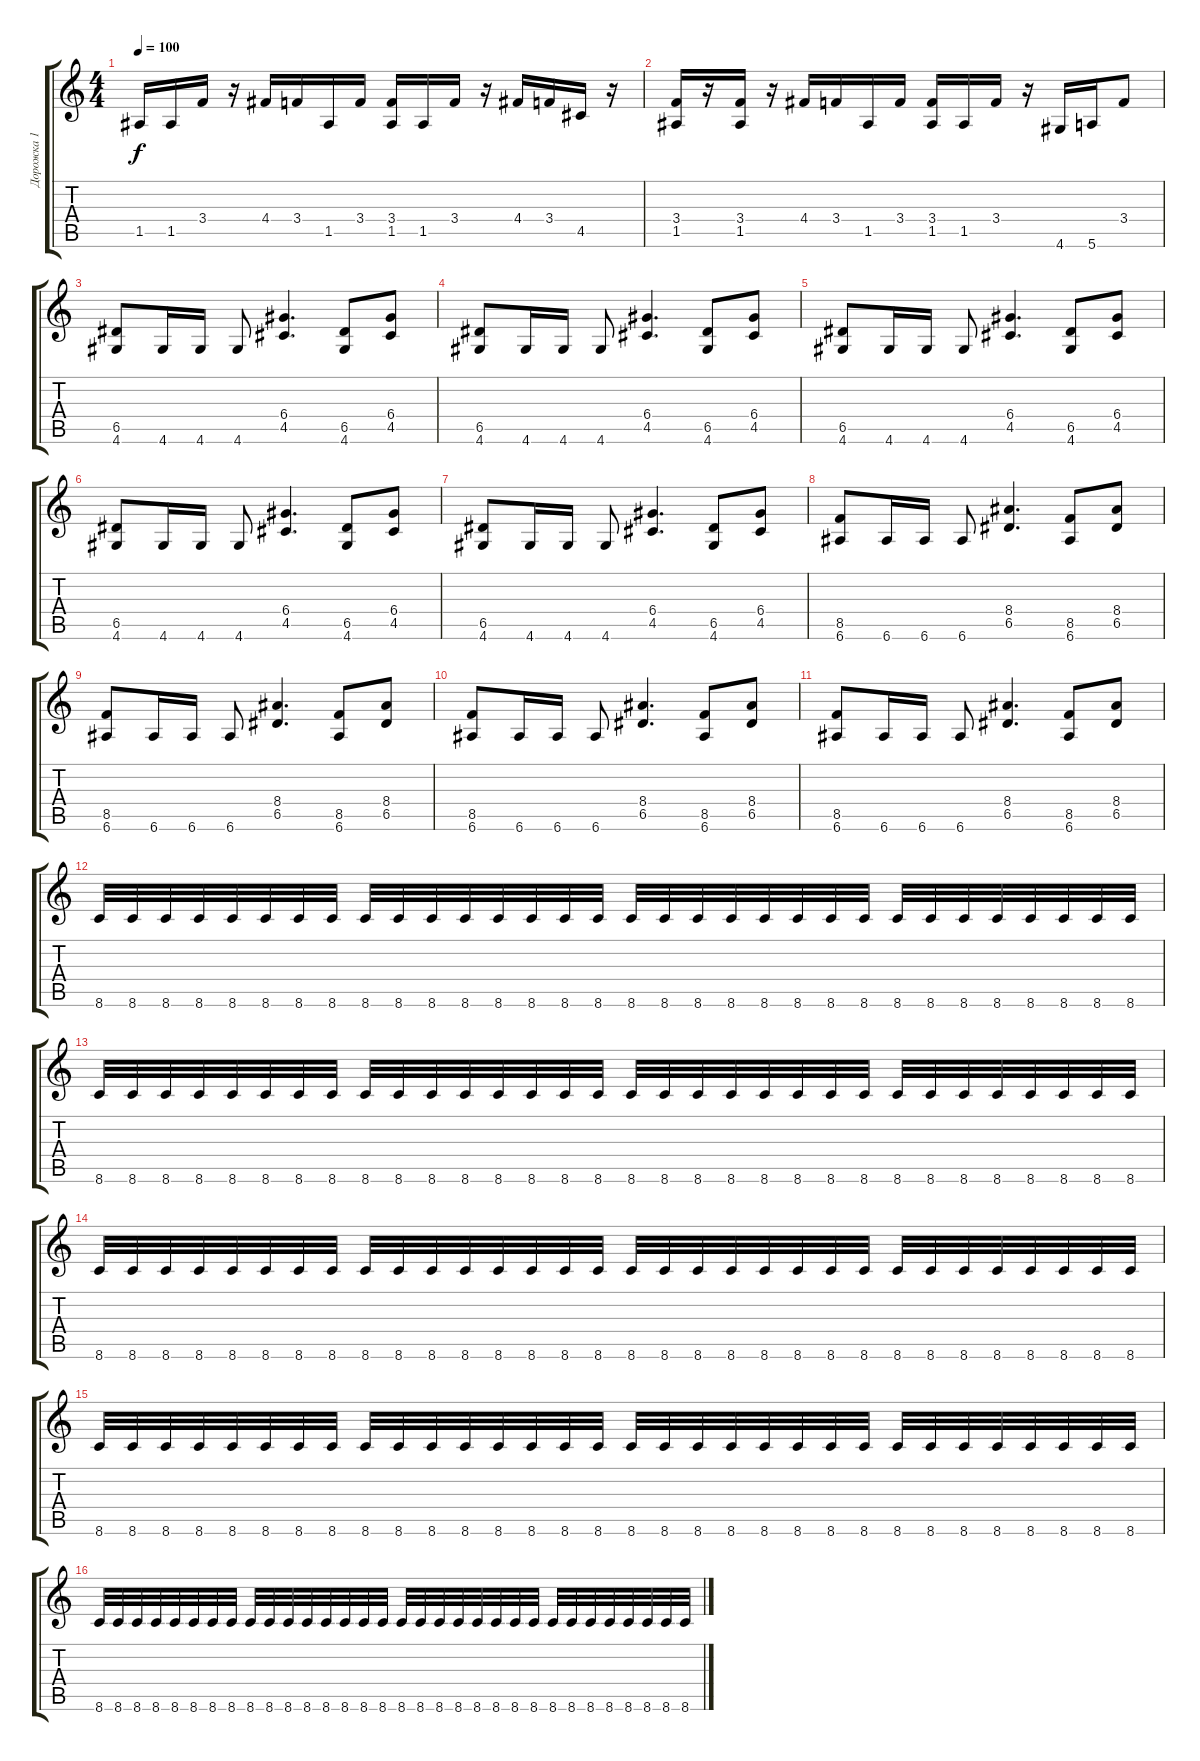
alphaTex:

\track ("Дорожка 1" "Дорожка 1") {instrument distortionguitar}
\staff {score tabs}
\tuning (E4 B3 G3 D3 A2 E2) {hide}
\ts (4 4)
\tempo 100
\clef g2
\ks c
1.5.16{dy f} 1.5.16 3.4.16 r.16 4.4.16 3.4.16 1.5.16 3.4.16 (3.4 1.5).16 1.5.16 3.4.16 r.16 4.4.16 3.4.16 4.5.16 r.16 |
(3.4 1.5).16 r.16 (3.4 1.5).16 r.16 4.4.16 3.4.16 1.5.16 3.4.16 (3.4 1.5).16 1.5.16 3.4.16 r.16 4.6.16 5.6.16 3.4.8 |
(6.5 4.6).8 4.6.16 4.6.16 4.6.8 (6.4 4.5).4{d} (6.5 4.6).8 (6.4 4.5).8 |
(6.5 4.6).8 4.6.16 4.6.16 4.6.8 (6.4 4.5).4{d} (6.5 4.6).8 (6.4 4.5).8 |
(6.5 4.6).8 4.6.16 4.6.16 4.6.8 (6.4 4.5).4{d} (6.5 4.6).8 (6.4 4.5).8 |
(6.5 4.6).8 4.6.16 4.6.16 4.6.8 (6.4 4.5).4{d} (6.5 4.6).8 (6.4 4.5).8 |
(6.5 4.6).8 4.6.16 4.6.16 4.6.8 (6.4 4.5).4{d} (6.5 4.6).8 (6.4 4.5).8 |
(8.5 6.6).8 6.6.16 6.6.16 6.6.8 (8.4 6.5).4{d} (8.5 6.6).8 (8.4 6.5).8 |
(8.5 6.6).8 6.6.16 6.6.16 6.6.8 (8.4 6.5).4{d} (8.5 6.6).8 (8.4 6.5).8 |
(8.5 6.6).8 6.6.16 6.6.16 6.6.8 (8.4 6.5).4{d} (8.5 6.6).8 (8.4 6.5).8 |
(8.5 6.6).8 6.6.16 6.6.16 6.6.8 (8.4 6.5).4{d} (8.5 6.6).8 (8.4 6.5).8 |
8.6.32 8.6.32 8.6.32 8.6.32 8.6.32 8.6.32 8.6.32 8.6.32 8.6.32 8.6.32 8.6.32 8.6.32 8.6.32 8.6.32 8.6.32 8.6.32 8.6.32 8.6.32 8.6.32 8.6.32 8.6.32 8.6.32 8.6.32 8.6.32 8.6.32 8.6.32 8.6.32 8.6.32 8.6.32 8.6.32 8.6.32 8.6.32 |
8.6.32 8.6.32 8.6.32 8.6.32 8.6.32 8.6.32 8.6.32 8.6.32 8.6.32 8.6.32 8.6.32 8.6.32 8.6.32 8.6.32 8.6.32 8.6.32 8.6.32 8.6.32 8.6.32 8.6.32 8.6.32 8.6.32 8.6.32 8.6.32 8.6.32 8.6.32 8.6.32 8.6.32 8.6.32 8.6.32 8.6.32 8.6.32 |
8.6.32 8.6.32 8.6.32 8.6.32 8.6.32 8.6.32 8.6.32 8.6.32 8.6.32 8.6.32 8.6.32 8.6.32 8.6.32 8.6.32 8.6.32 8.6.32 8.6.32 8.6.32 8.6.32 8.6.32 8.6.32 8.6.32 8.6.32 8.6.32 8.6.32 8.6.32 8.6.32 8.6.32 8.6.32 8.6.32 8.6.32 8.6.32 |
8.6.32 8.6.32 8.6.32 8.6.32 8.6.32 8.6.32 8.6.32 8.6.32 8.6.32 8.6.32 8.6.32 8.6.32 8.6.32 8.6.32 8.6.32 8.6.32 8.6.32 8.6.32 8.6.32 8.6.32 8.6.32 8.6.32 8.6.32 8.6.32 8.6.32 8.6.32 8.6.32 8.6.32 8.6.32 8.6.32 8.6.32 8.6.32 |
8.6.32 8.6.32 8.6.32 8.6.32 8.6.32 8.6.32 8.6.32 8.6.32 8.6.32 8.6.32 8.6.32 8.6.32 8.6.32 8.6.32 8.6.32 8.6.32 8.6.32 8.6.32 8.6.32 8.6.32 8.6.32 8.6.32 8.6.32 8.6.32 8.6.32 8.6.32 8.6.32 8.6.32 8.6.32 8.6.32 8.6.32 8.6.32
